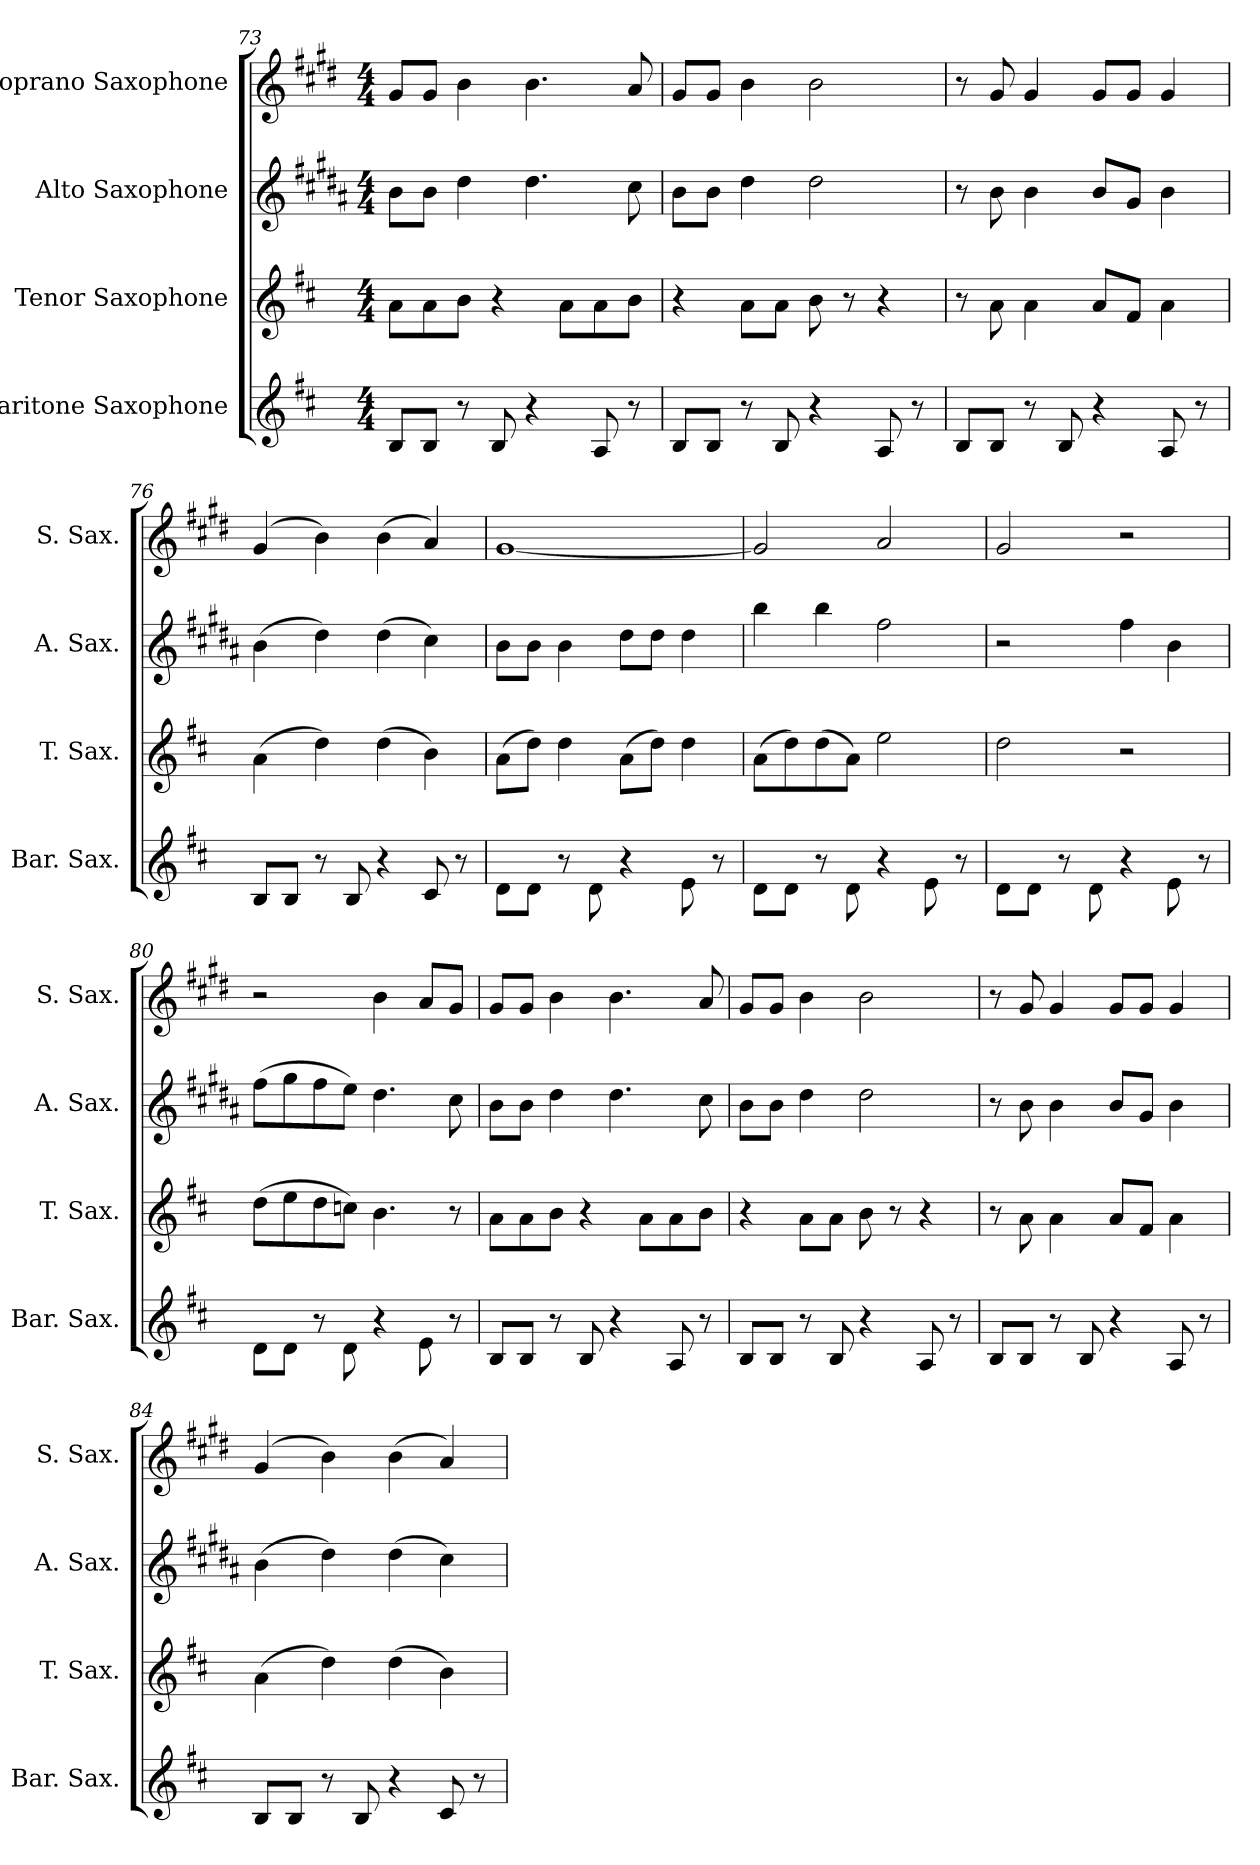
**kern	**kern	**kern	**kern
*part4	*part3	*part2	*part1
*staff4	*staff3	*staff2	*staff1
*I"Baritone Saxophone	*I"Tenor Saxophone	*I"Alto Saxophone	*I"Soprano Saxophone
*I'Bar. Sax.	*I'T. Sax.	*I'A. Sax.	*I'S. Sax.
*clefG2	*clefG2	*clefG2	*clefG2
*ITrd12c21	*ITrd8c14	*ITrd5c9	*ITrd1c2
*k[f#c#]	*k[f#c#]	*k[f#c#]	*k[f#c#]
*M4/4	*M4/4	*M4/4	*M4/4
=73	=73	=73	=73
8BB/L	8A\L	8d\L	8f#/L
8BB/J	8A\	8d\J	8f#/J
8r	8B\J	4f#\	4a\
8BB/	4r	.	.
4r	.	4.f#\	4.a\
.	8A\L	.	.
8AA/	8A\	.	.
8r	8B\J	8e\	8g/
=74	=74	=74	=74
8BB/L	4r	8d\L	8f#/L
8BB/J	.	8d\J	8f#/J
8r	8A\L	4f#\	4a\
8BB/	8A\J	.	.
4r	8B\	2f#\	2a\
.	8r	.	.
8AA/	4r	.	.
8r	.	.	.
!!LO:PB:g=z
=75	=75	=75	=75
8BB/L	8r	8r	8r
8BB/J	8A\	8d\	8f#/
8r	4A\	4d\	4f#/
8BB/	.	.	.
4r	8A/L	8d/L	8f#/L
.	8F#/J	8B/J	8f#/J
8AA/	4A\	4d\	4f#/
8r	.	.	.
=76	=76	=76	=76
8BB/L	(4A\	(4d\	(4f#/
8BB/J	.	.	.
8r	4d\)	4f#\)	4a\)
8BB/	.	.	.
4r	(4d\	(4f#\	(4a\
8C#/	4B\)	4e\)	4g/)
8r	.	.	.
=77	=77	=77	=77
8D\L	(8A\L	8d\L	[1f#
8D\J	8d\J)	8d\J	.
8r	4d\	4d\	.
8D\	.	.	.
4r	(8A\L	8f#\L	.
.	8d\J)	8f#\J	.
8E\	4d\	4f#\	.
8r	.	.	.
=78	=78	=78	=78
8D\L	(8A\L	4dd\	2f#/]
8D\J	8d\)	.	.
8r	(8d\	4dd\	.
8D\	8A\J)	.	.
4r	2e\	2a\	2g/
8E\	.	.	.
8r	.	.	.
=79	=79	=79	=79
8D\L	2d\	2r	2f#/
8D\J	.	.	.
8r	.	.	.
8D\	.	.	.
4r	2r	4a\	2r
8E\	.	4d\	.
8r	.	.	.
!!LO:LB:g=z
=80	=80	=80	=80
8D\L	(8d\L	(8a\L	2r
8D\J	8e\	8b\	.
8r	8d\	8a\	.
8D\	8cn\J)	8g\J)	.
4r	4.B\	4.f#\	4a\
8E\	.	.	8g/L
8r	8r	8e\	8f#/J
=81	=81	=81	=81
8BB/L	8A\L	8d\L	8f#/L
8BB/J	8A\	8d\J	8f#/J
8r	8B\J	4f#\	4a\
8BB/	4r	.	.
4r	.	4.f#\	4.a\
.	8A\L	.	.
8AA/	8A\	.	.
8r	8B\J	8e\	8g/
=82	=82	=82	=82
8BB/L	4r	8d\L	8f#/L
8BB/J	.	8d\J	8f#/J
8r	8A\L	4f#\	4a\
8BB/	8A\J	.	.
4r	8B\	2f#\	2a\
.	8r	.	.
8AA/	4r	.	.
8r	.	.	.
=83	=83	=83	=83
8BB/L	8r	8r	8r
8BB/J	8A\	8d\	8f#/
8r	4A\	4d\	4f#/
8BB/	.	.	.
4r	8A/L	8d/L	8f#/L
.	8F#/J	8B/J	8f#/J
8AA/	4A\	4d\	4f#/
8r	.	.	.
!!LO:LB:g=z
=84	=84	=84	=84
8BB/L	(4A\	(4d\	(4f#/
8BB/J	.	.	.
8r	4d\)	4f#\)	4a\)
8BB/	.	.	.
4r	(4d\	(4f#\	(4a\
8C#/	4B\)	4e\)	4g/)
8r	.	.	.
=	=	=	=
*-	*-	*-	*-
